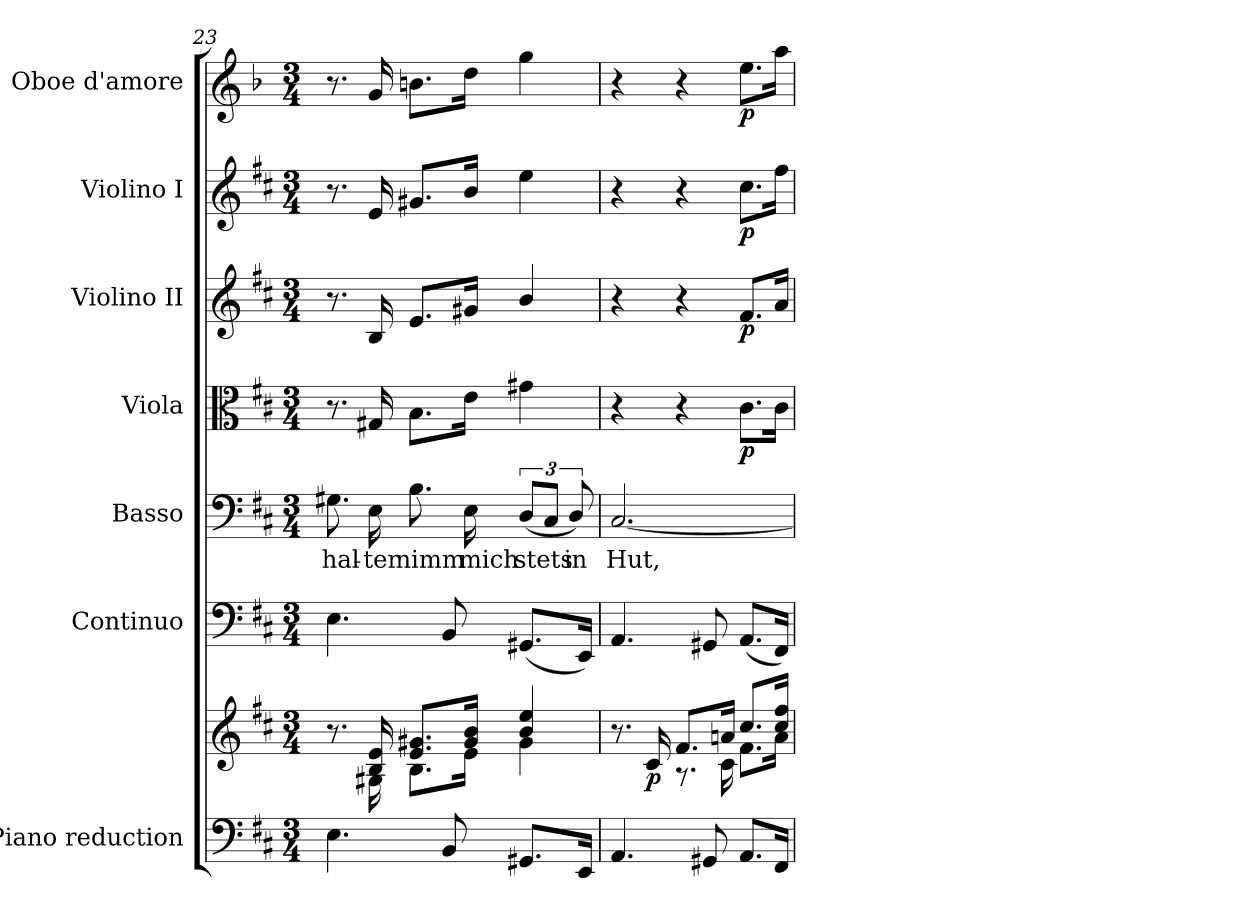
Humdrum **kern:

**kern	**kern	**dynam	**kern	**kern	**text	**kern	**dynam	**kern	**dynam	**kern	**dynam	**kern	**dynam
*part7	*part7	*part7	*part6	*part5	*part5	*part4	*part4	*part3	*part3	*part2	*part2	*part1	*part1
*staff8	*staff7	*staff7/8	*staff6	*staff5	*staff5	*staff4	*staff4	*staff3	*staff3	*staff2	*staff2	*staff1	*staff1
*I"Piano reduction	*	*	*I"Continuo	*I"Basso	*	*I"Viola	*	*I"Violino II	*	*I"Violino I	*	*I"Oboe d'amore	*
*I'Pno	*	*	*	*	*	*	*	*	*	*	*	*I'Ob	*
*clefF4	*clefG2	*	*clefF4	*clefF4	*	*clefC3	*	*clefG2	*	*clefG2	*	*clefG2	*
*	*	*	*	*	*	*	*	*	*	*	*	*ITrd2c3	*
*k[f#c#]	*k[f#c#]	*	*k[f#c#]	*k[f#c#]	*	*k[f#c#]	*	*k[f#c#]	*	*k[f#c#]	*	*k[f#c#]	*
*M3/4	*M3/4	*	*M3/4	*M3/4	*	*M3/4	*	*M3/4	*	*M3/4	*	*M3/4	*
=23	=23	=23	=23	=23	=23	=23	=23	=23	=23	=23	=23	=23	=23
*	*^	*	*	*	*	*	*	*	*	*	*	*	*
!	!	!	!	!	!	!LO:LY:b	!	!	!	!	!	!	!	!
4.E\	8.r	8.ryy	.	4.E\	8.G#X\	hal-	8.r	.	8.r	.	8.r	.	8.r	.
!	!	!	!	!	!	!LO:LY:b	!	!	!	!	!	!	!	!
.	16B/ 16e/	16G#X\	.	.	16E\	ter	16G#X/	.	16B/	.	16e/	.	16e/	.
!	!	!	!	!	!	!LO:LY:b	!	!	!	!	!	!	!	!
.	8.e/ 8.g#X/L	8.B\L	.	.	8.B\	nimm	8.B\L	.	8.e/L	.	8.g#X/L	.	8.g#X\L	.
8BB/	.	.	.	8BB/	.	.	.	.	.	.	.	.	.	.
!	!	!	!	!	!	!LO:LY:b	!	!	!	!	!	!	!	!
.	16g#/ 16b/Jk	16e\Jk	.	.	16E\	mich	16e\Jk	.	16g#X/Jk	.	16b/Jk	.	16b\Jk	.
!	!	!	!	!	!	!LO:LY:b	!	!	!	!	!	!	!	!
8.GG#X/L	4b/ 4ee/	4g#\	.	(8.GG#X/L	(12D/L	stets	4g#X\	.	4b/	.	4ee\	.	4ee\	.
.	.	.	.	.	12C#/J	.	.	.	.	.	.	.	.	.
!	!	!	!	!	!	!LO:LY:b	!	!	!	!	!	!	!	!
.	.	.	.	.	12D/)	in	.	.	.	.	.	.	.	.
16EE/Jk	.	.	.	16EE/Jk)	.	.	.	.	.	.	.	.	.	.
=24	=24	=24	=24	=24	=24	=24	=24	=24	=24	=24	=24	=24	=24	=24
!	!	!	!	!	!	!LO:LY:b	!	!	!	!	!	!	!	!
4.AA/	8.r	8.ryy	.	4.AA/	[2.C#/	Hut,	4r	.	4r	.	4r	.	4r	.
!	!	!	!LO:DY:b	!	!	!	!	!	!	!	!	!	!	!
.	16c#/	16ryy	p	.	.	.	.	.	.	.	.	.	.	.
.	8.f#/L	8.r	.	.	.	.	4r	.	4r	.	4r	.	4r	.
8GG#X/	.	.	.	8GG#X/	.	.	.	.	.	.	.	.	.	.
.	16an/Jk	16c#\	.	.	.	.	.	.	.	.	.	.	.	.
!	!	!	!	!	!	!	!	!LO:DY:b	!	!LO:DY:b	!	!LO:DY:b	!	!LO:DY:b
8.AA/L	8.cc#/L	8.f#\L	.	(8.AA/L	.	.	8.c#\L	p	8.f#/L	p	8.cc#\L	p	8.cc#\L	p
16FF#/Jk	16cc#/ 16ff#/Jk	16a\Jk	.	16FF#/Jk)	.	.	16c#\Jk	.	16a/Jk	.	16ff#\Jk	.	16ff#\Jk	.
*	*v	*v	*	*	*	*	*	*	*	*	*	*	*	*
=	=	=	=	=	=	=	=	=	=	=	=	=	=
*-	*-	*-	*-	*-	*-	*-	*-	*-	*-	*-	*-	*-	*-
